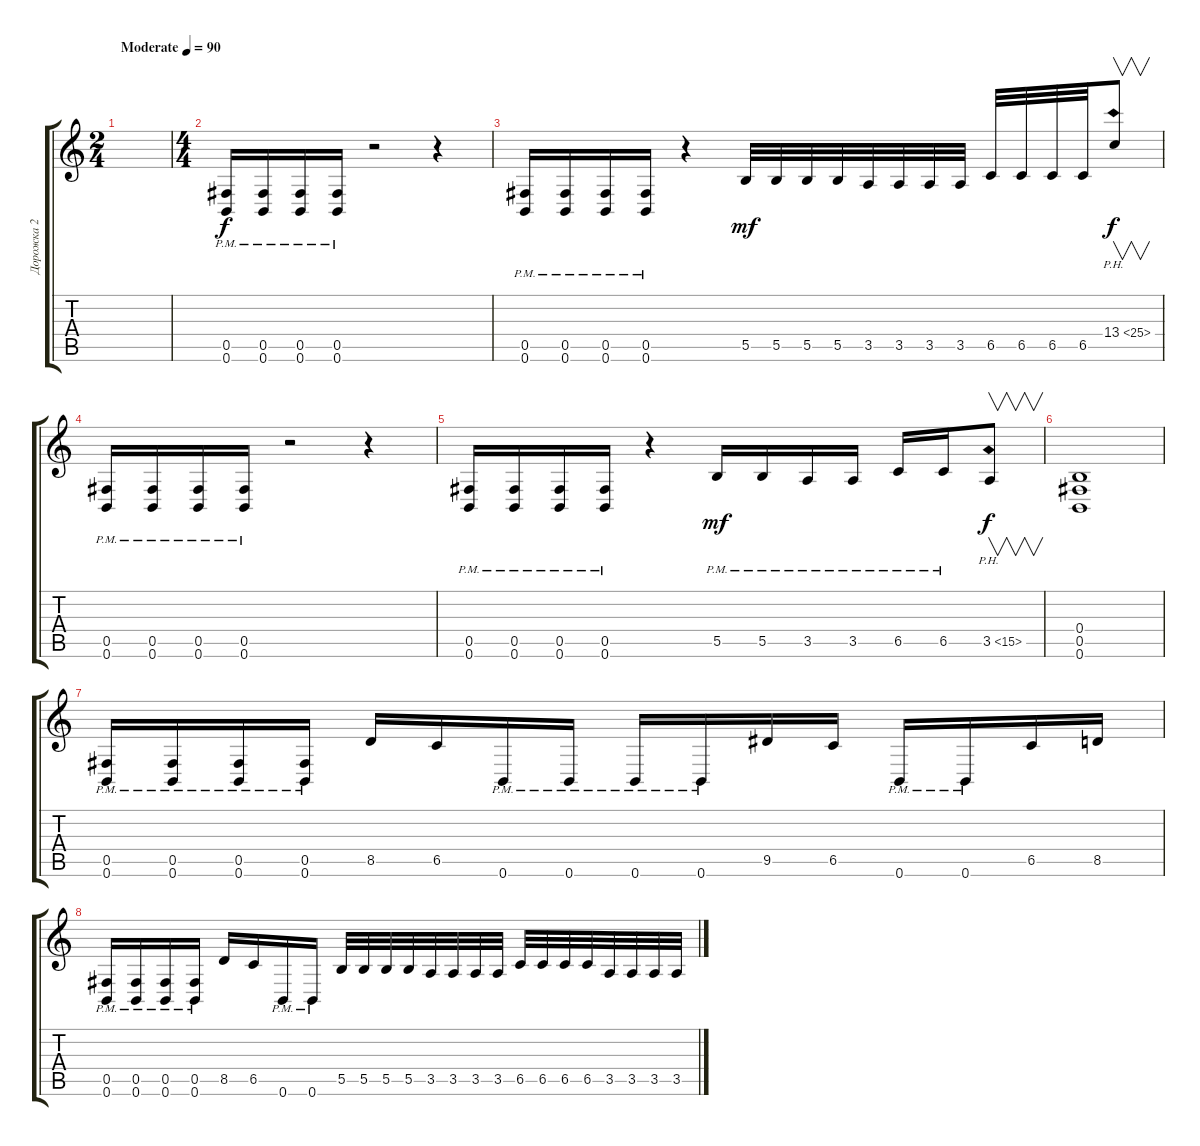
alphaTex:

\track ("Дорожка 2" "Дорожка 2") {instrument distortionguitar}
\staff {score tabs}
\tuning (Db4 Ab3 E3 B2 Gb2 B1) {hide}
\ts (2 4)
\tempo (90 "Moderate")
\clef g2
\ks c
|
\ts (4 4)
(0.5{pm} 0.6{pm}).16 (0.5{pm} 0.6{pm}).16 (0.5{pm} 0.6{pm}).16 (0.5{pm} 0.6{pm}).16 r.2 r.4 |
(0.5{pm} 0.6{pm}).16 (0.5{pm} 0.6{pm}).16 (0.5{pm} 0.6{pm}).16 (0.5{pm} 0.6{pm}).16 r.4 5.5.32{dy mf} 5.5.32 5.5.32 5.5.32 3.5.32 3.5.32 3.5.32 3.5.32 6.5.32 6.5.32 6.5.32 6.5.32 13.4{ph 12}.8{v dy f} |
(0.5{pm} 0.6{pm}).16 (0.5{pm} 0.6{pm}).16 (0.5{pm} 0.6{pm}).16 (0.5{pm} 0.6{pm}).16 r.2 r.4 |
(0.5{pm} 0.6{pm}).16 (0.5{pm} 0.6{pm}).16 (0.5{pm} 0.6{pm}).16 (0.5{pm} 0.6{pm}).16 r.4 5.5{pm}.16{dy mf} 5.5{pm}.16 3.5{pm}.16 3.5{pm}.16 6.5{pm}.16 6.5{pm}.16 3.5{ph 12}.8{v dy f} |
(0.4 0.5 0.6).1 |
(0.5{pm} 0.6{pm}).16 (0.5{pm} 0.6{pm}).16 (0.5{pm} 0.6{pm}).16 (0.5{pm} 0.6{pm}).16 8.5.16 6.5.16 0.6{pm}.16 0.6{pm}.16 0.6{pm}.16 0.6{pm}.16 9.5.16 6.5.16 0.6{pm}.16 0.6{pm}.16 6.5.16 8.5.16 |
(0.5{pm} 0.6{pm}).16 (0.5{pm} 0.6{pm}).16 (0.5{pm} 0.6{pm}).16 (0.5{pm} 0.6{pm}).16 8.5.16 6.5.16 0.6{pm}.16 0.6{pm}.16 5.5.32 5.5.32 5.5.32 5.5.32 3.5.32 3.5.32 3.5.32 3.5.32 6.5.32 6.5.32 6.5.32 6.5.32 3.5.32 3.5.32 3.5.32 3.5.32
